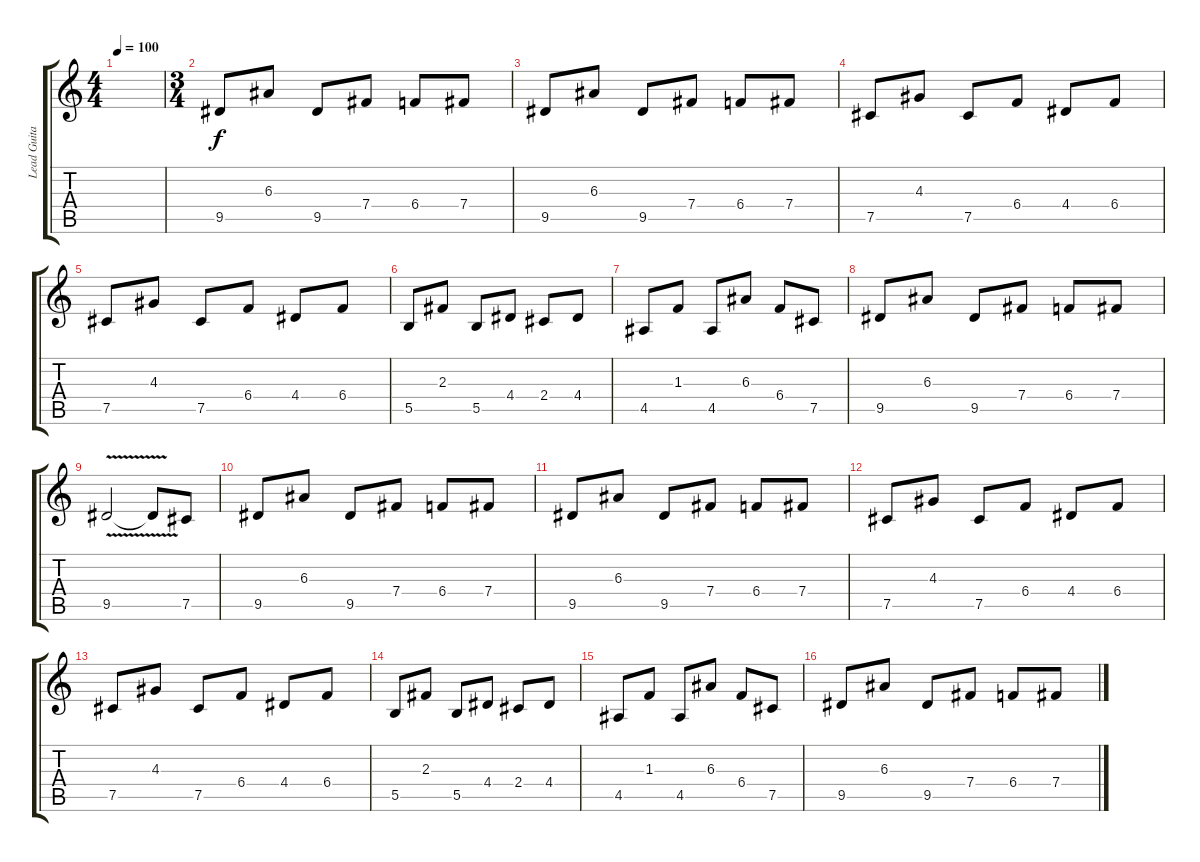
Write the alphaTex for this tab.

\track ("Lead Guitar" "Lead Guita") {instrument distortionguitar}
\staff {score tabs}
\tuning (C4 Ab3 E3 B2 Gb2 Db2) {hide}
\ts (4 4)
\tempo 100
\clef g2
\ks c
|
\ts (3 4)
9.5.8 6.3.8 9.5.8 7.4.8 6.4.8 7.4.8 |
9.5.8 6.3.8 9.5.8 7.4.8 6.4.8 7.4.8 |
7.5.8 4.3.8 7.5.8 6.4.8 4.4.8 6.4.8 |
7.5.8 4.3.8 7.5.8 6.4.8 4.4.8 6.4.8 |
5.5.8 2.3.8 5.5.8 4.4.8 2.4.8 4.4.8 |
4.5.8 1.3.8 4.5.8 6.3.8 6.4.8 7.5.8 |
9.5.8 6.3.8 9.5.8 7.4.8 6.4.8 7.4.8 |
9.5{v}.2 9.5{t}.8 7.5.8 |
9.5.8 6.3.8 9.5.8 7.4.8 6.4.8 7.4.8 |
9.5.8 6.3.8 9.5.8 7.4.8 6.4.8 7.4.8 |
7.5.8 4.3.8 7.5.8 6.4.8 4.4.8 6.4.8 |
7.5.8 4.3.8 7.5.8 6.4.8 4.4.8 6.4.8 |
5.5.8 2.3.8 5.5.8 4.4.8 2.4.8 4.4.8 |
4.5.8 1.3.8 4.5.8 6.3.8 6.4.8 7.5.8 |
9.5.8 6.3.8 9.5.8 7.4.8 6.4.8 7.4.8
